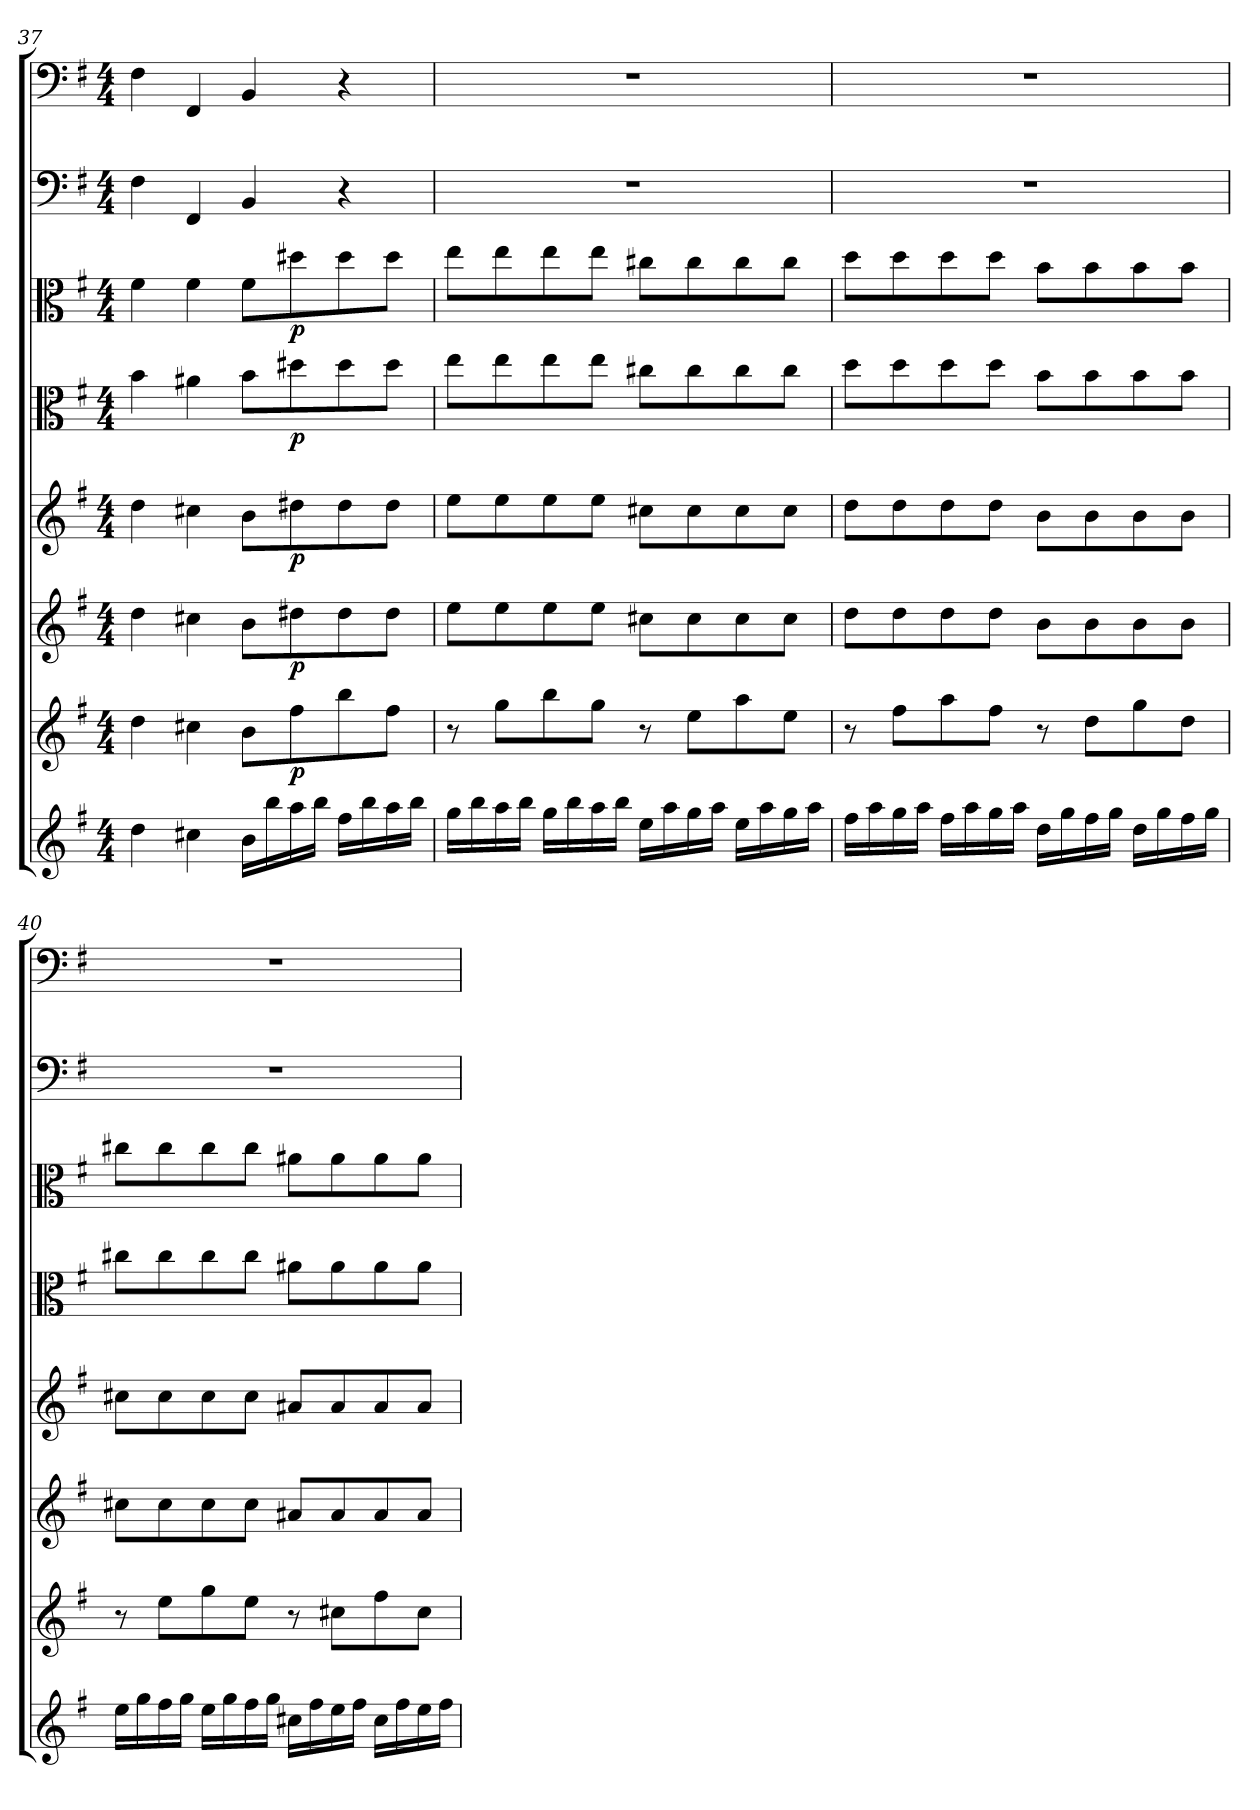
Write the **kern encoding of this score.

**kern	**kern	**dynam	**kern	**dynam	**kern	**dynam	**kern	**dynam	**kern	**dynam	**kern	**kern
*part8	*part7	*part7	*part6	*part6	*part5	*part5	*part4	*part4	*part3	*part3	*part2	*part1
*staff8	*staff7	*staff7	*staff6	*staff6	*staff5	*staff5	*staff4	*staff4	*staff3	*staff3	*staff2	*staff1
*clefG2	*clefG2	*	*clefG2	*	*clefG2	*	*clefC3	*	*clefC3	*	*clefF4	*clefF4
*k[f#]	*k[f#]	*	*k[f#]	*	*k[f#]	*	*k[f#]	*	*k[f#]	*	*k[f#]	*k[f#]
*G:	*G:	*	*G:	*	*G:	*	*G:	*	*G:	*	*G:	*G:
*M4/4	*M4/4	*	*M4/4	*	*M4/4	*	*M4/4	*	*M4/4	*	*M4/4	*M4/4
=37	=37	=37	=37	=37	=37	=37	=37	=37	=37	=37	=37	=37
4dd\	4dd\	.	4dd\	.	4dd\	.	4b\	.	4f#\	.	4F#\	4F#\
4cc#X\	4cc#X\	.	4cc#X\	.	4cc#X\	.	4a#X\	.	4f#\	.	4FF#/	4FF#/
16b\LL	8b\L	.	8b\L	.	8b\L	.	8b\L	.	8f#\L	.	4BB/	4BB/
16bb\	.	.	.	.	.	.	.	.	.	.	.	.
16aa\	8ff#\	p	8dd#X\	p	8dd#X\	p	8dd#X\	p	8dd#X\	p	.	.
16bb\JJ	.	.	.	.	.	.	.	.	.	.	.	.
16ff#\LL	8bb\	.	8dd#\	.	8dd#\	.	8dd#\	.	8dd#\	.	4r	4r
16bb\	.	.	.	.	.	.	.	.	.	.	.	.
16aa\	8ff#\J	.	8dd#\J	.	8dd#\J	.	8dd#\J	.	8dd#\J	.	.	.
16bb\JJ	.	.	.	.	.	.	.	.	.	.	.	.
=38	=38	=38	=38	=38	=38	=38	=38	=38	=38	=38	=38	=38
16gg\LL	8r	.	8ee\L	.	8ee\L	.	8ee\L	.	8ee\L	.	1r	1r
16bb\	.	.	.	.	.	.	.	.	.	.	.	.
16aa\	8gg\L	.	8ee\	.	8ee\	.	8ee\	.	8ee\	.	.	.
16bb\JJ	.	.	.	.	.	.	.	.	.	.	.	.
16gg\LL	8bb\	.	8ee\	.	8ee\	.	8ee\	.	8ee\	.	.	.
16bb\	.	.	.	.	.	.	.	.	.	.	.	.
16aa\	8gg\J	.	8ee\J	.	8ee\J	.	8ee\J	.	8ee\J	.	.	.
16bb\JJ	.	.	.	.	.	.	.	.	.	.	.	.
16ee\LL	8r	.	8cc#X\L	.	8cc#X\L	.	8cc#X\L	.	8cc#X\L	.	.	.
16aa\	.	.	.	.	.	.	.	.	.	.	.	.
16gg\	8ee\L	.	8cc#\	.	8cc#\	.	8cc#\	.	8cc#\	.	.	.
16aa\JJ	.	.	.	.	.	.	.	.	.	.	.	.
16ee\LL	8aa\	.	8cc#\	.	8cc#\	.	8cc#\	.	8cc#\	.	.	.
16aa\	.	.	.	.	.	.	.	.	.	.	.	.
16gg\	8ee\J	.	8cc#\J	.	8cc#\J	.	8cc#\J	.	8cc#\J	.	.	.
16aa\JJ	.	.	.	.	.	.	.	.	.	.	.	.
=39	=39	=39	=39	=39	=39	=39	=39	=39	=39	=39	=39	=39
16ff#\LL	8r	.	8dd\L	.	8dd\L	.	8dd\L	.	8dd\L	.	1r	1r
16aa\	.	.	.	.	.	.	.	.	.	.	.	.
16gg\	8ff#\L	.	8dd\	.	8dd\	.	8dd\	.	8dd\	.	.	.
16aa\JJ	.	.	.	.	.	.	.	.	.	.	.	.
16ff#\LL	8aa\	.	8dd\	.	8dd\	.	8dd\	.	8dd\	.	.	.
16aa\	.	.	.	.	.	.	.	.	.	.	.	.
16gg\	8ff#\J	.	8dd\J	.	8dd\J	.	8dd\J	.	8dd\J	.	.	.
16aa\JJ	.	.	.	.	.	.	.	.	.	.	.	.
16dd\LL	8r	.	8b\L	.	8b\L	.	8b\L	.	8b\L	.	.	.
16gg\	.	.	.	.	.	.	.	.	.	.	.	.
16ff#\	8dd\L	.	8b\	.	8b\	.	8b\	.	8b\	.	.	.
16gg\JJ	.	.	.	.	.	.	.	.	.	.	.	.
16dd\LL	8gg\	.	8b\	.	8b\	.	8b\	.	8b\	.	.	.
16gg\	.	.	.	.	.	.	.	.	.	.	.	.
16ff#\	8dd\J	.	8b\J	.	8b\J	.	8b\J	.	8b\J	.	.	.
16gg\JJ	.	.	.	.	.	.	.	.	.	.	.	.
=40	=40	=40	=40	=40	=40	=40	=40	=40	=40	=40	=40	=40
16ee\LL	8r	.	8cc#X\L	.	8cc#X\L	.	8cc#X\L	.	8cc#X\L	.	1r	1r
16gg\	.	.	.	.	.	.	.	.	.	.	.	.
16ff#\	8ee\L	.	8cc#\	.	8cc#\	.	8cc#\	.	8cc#\	.	.	.
16gg\JJ	.	.	.	.	.	.	.	.	.	.	.	.
16ee\LL	8gg\	.	8cc#\	.	8cc#\	.	8cc#\	.	8cc#\	.	.	.
16gg\	.	.	.	.	.	.	.	.	.	.	.	.
16ff#\	8ee\J	.	8cc#\J	.	8cc#\J	.	8cc#\J	.	8cc#\J	.	.	.
16gg\JJ	.	.	.	.	.	.	.	.	.	.	.	.
16cc#X\LL	8r	.	8a#X/L	.	8a#X/L	.	8a#X\L	.	8a#X\L	.	.	.
16ff#\	.	.	.	.	.	.	.	.	.	.	.	.
16ee\	8cc#X\L	.	8a#/	.	8a#/	.	8a#\	.	8a#\	.	.	.
16ff#\JJ	.	.	.	.	.	.	.	.	.	.	.	.
16cc#\LL	8ff#\	.	8a#/	.	8a#/	.	8a#\	.	8a#\	.	.	.
16ff#\	.	.	.	.	.	.	.	.	.	.	.	.
16ee\	8cc#\J	.	8a#/J	.	8a#/J	.	8a#\J	.	8a#\J	.	.	.
16ff#\JJ	.	.	.	.	.	.	.	.	.	.	.	.
=	=	=	=	=	=	=	=	=	=	=	=	=
*-	*-	*-	*-	*-	*-	*-	*-	*-	*-	*-	*-	*-
